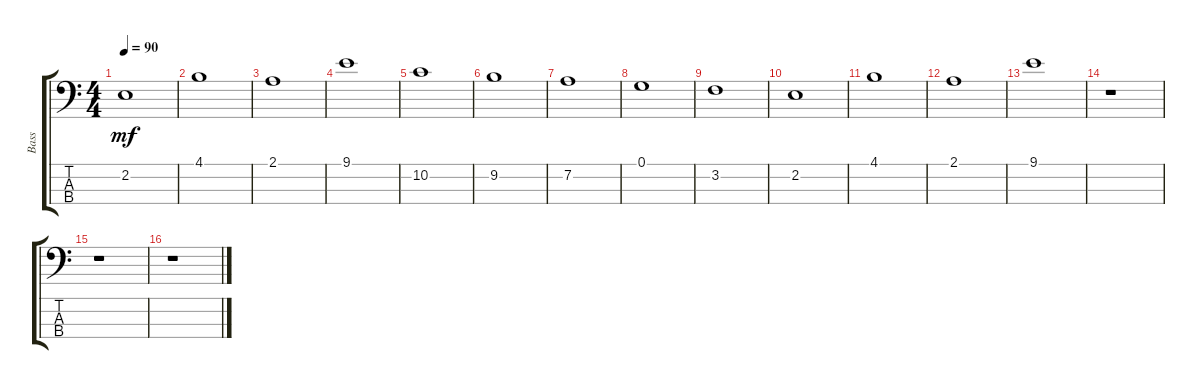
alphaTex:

\track ("Bass" "Bass") {instrument electricbassfinger}
\staff {score tabs}
\tuning (G2 D2 A1 E1) {hide}
\ts (4 4)
\tempo 90
\clef f4
\ks c
2.2.1{dy mf} |
4.1.1 |
2.1.1 |
9.1.1 |
10.2.1 |
9.2.1 |
7.2.1 |
0.1.1 |
3.2.1 |
2.2.1 |
4.1.1 |
2.1.1 |
9.1.1 |
r.1 |
r.1 |
r.1
